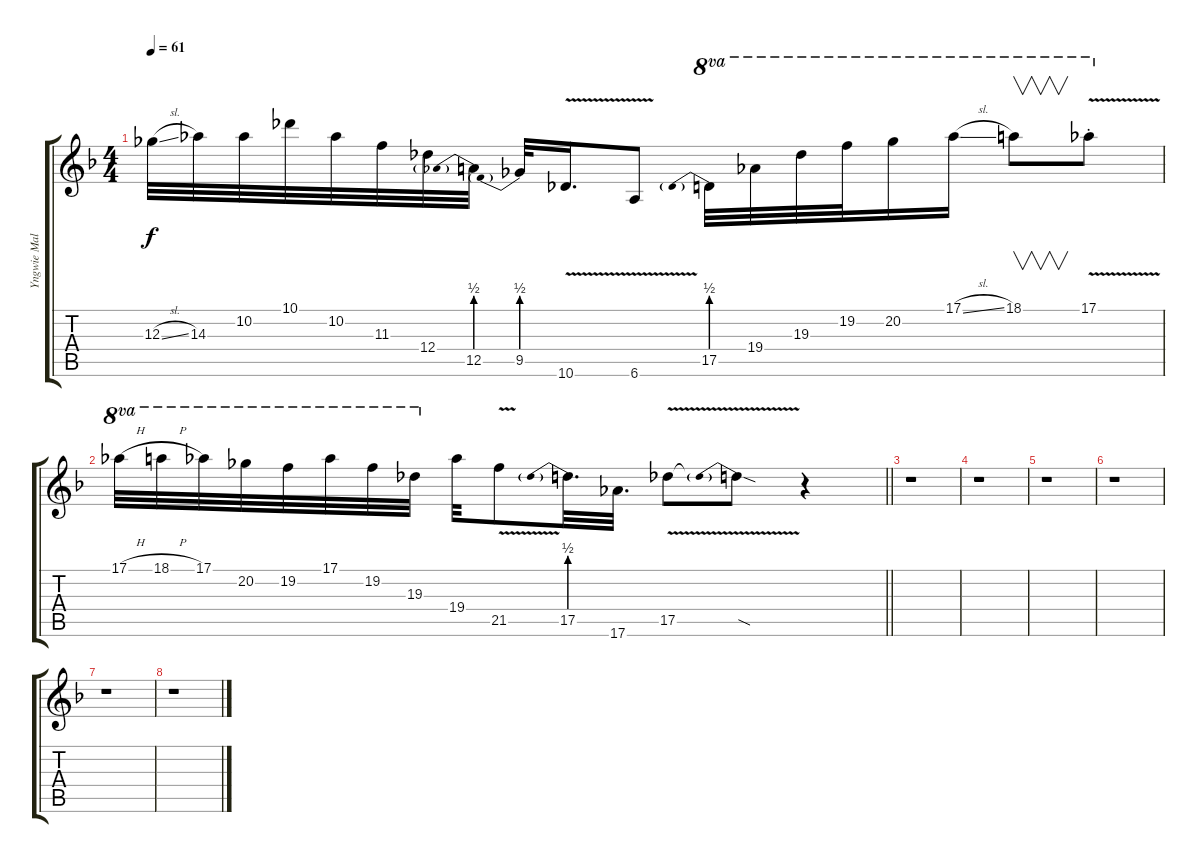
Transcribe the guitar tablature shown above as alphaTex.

\track ("Yngwie Malmsteen" "Yngwie Mal") {instrument distortionguitar}
\staff {score tabs}
\tuning (Eb4 Bb3 Gb3 Db3 Ab2 Eb2) {hide}
\ts (4 4)
\tempo 61
\clef g2
\ks f
12.3{sl}.32{dy f} 14.3.32 10.2.32 10.1.32 10.2.32 11.3.32 12.4.32 12.5{be (prebend 0 2 60 2)}.32 9.5{be (prebend 0 2 60 2)}.32 10.6{v}.16{d} 6.6{v}.8 17.5{be (prebend 0 2 60 2)}.32{ot 8va} 19.4.32{ot 8va} 19.3.32{ot 8va} 19.2.32{ot 8va} 20.2.16{ot 8va} 17.1{sl}.16{ot 8va} 18.1.8{v ot 8va} 17.1{v st}.8{ot 8va} |
\barLineRight lightlight
17.1{h}.32{ot 8va} 18.1{h}.32{ot 8va} 17.1.32{ot 8va} 20.2.32{ot 8va} 19.2.32{ot 8va} 17.1.32{ot 8va} 19.2.32{ot 8va} 19.3.32{ot 8va} 19.4.32 21.5{v}.8 17.5{be (prebend 0 2 60 2)}.32{d} 17.6.32{d} 17.5{v}.8 17.5{be (prebend 0 2 60 2) sod t}.8 r.4 |
r.1 |
r.1 |
r.1 |
r.1 |
r.1 |
r.1
